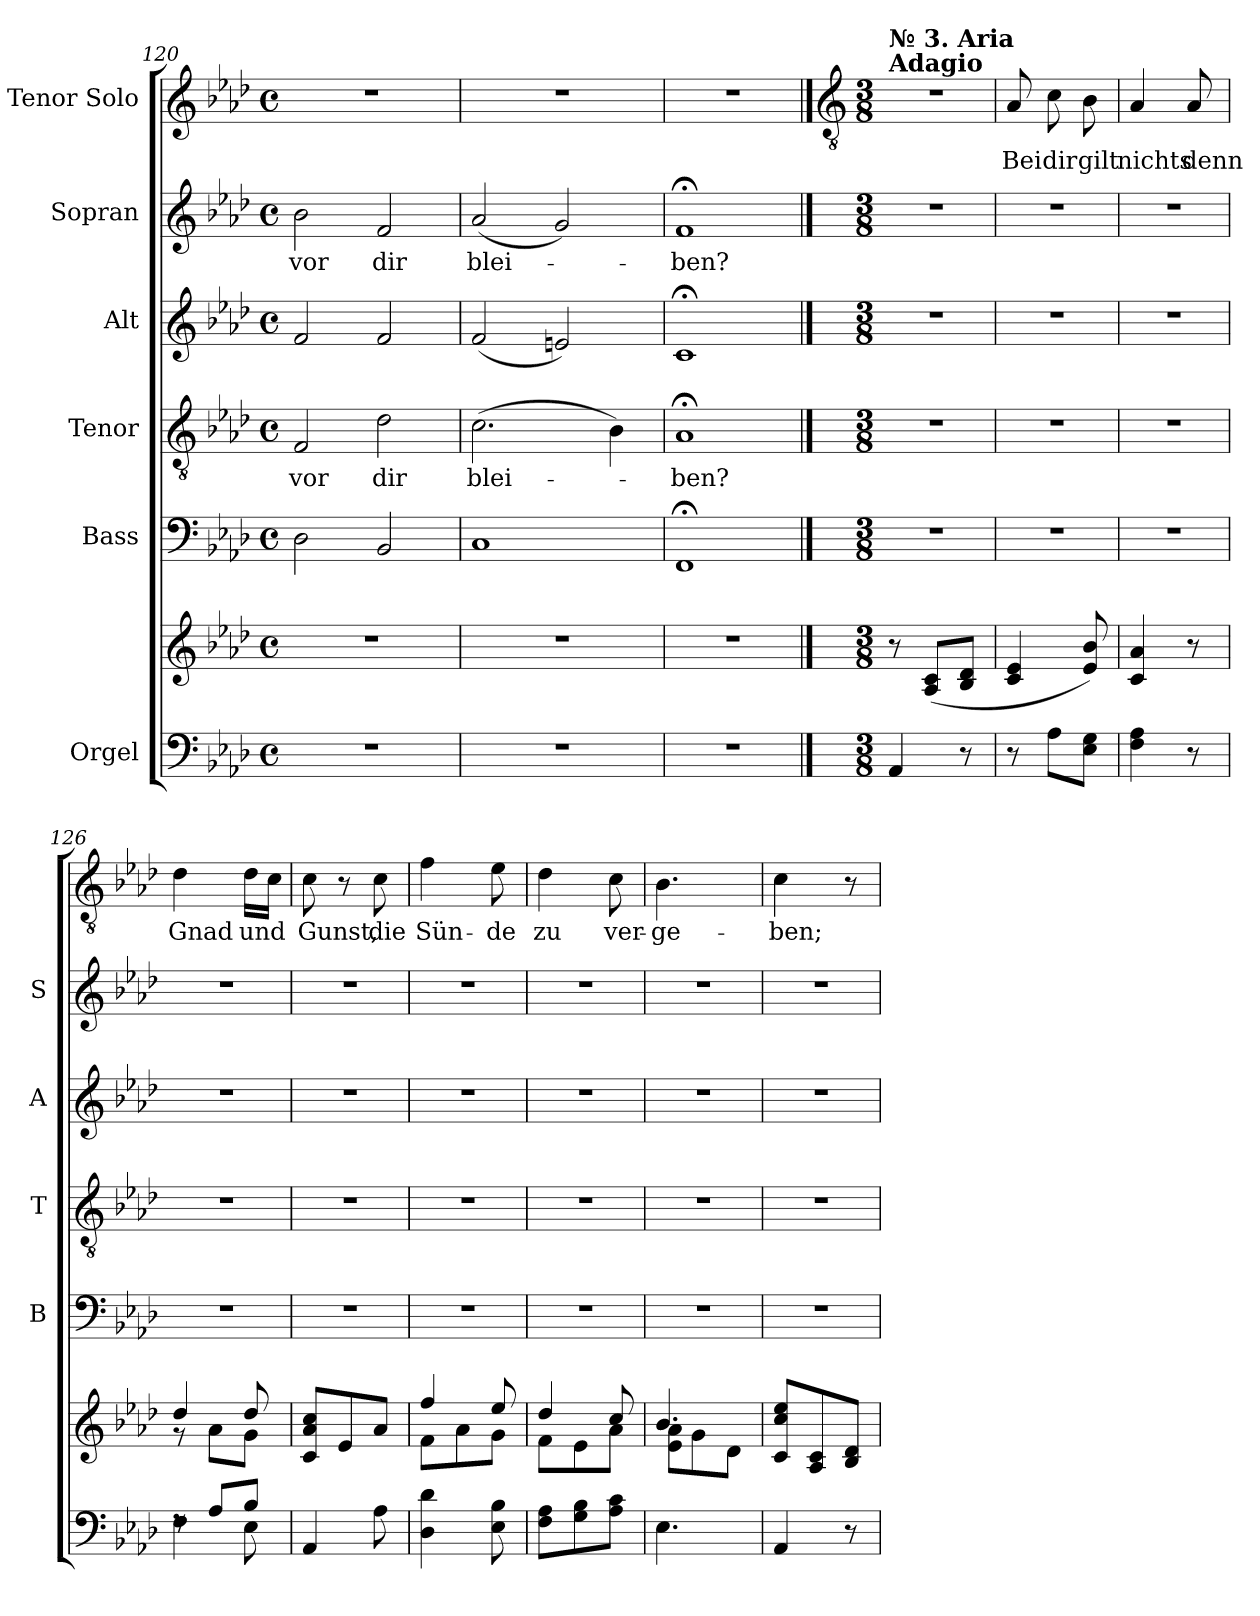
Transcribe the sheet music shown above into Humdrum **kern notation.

**kern	**kern	**kern	**kern	**text	**kern	**kern	**text	**kern	**text
*part6	*part6	*part5	*part4	*part4	*part3	*part2	*part2	*part1	*part1
*staff7	*staff6	*staff5	*staff4	*staff4	*staff3	*staff2	*staff2	*staff1	*staff1
*I"Orgel	*	*I"Bass	*I"Tenor	*	*I"Alt	*I"Sopran	*	*I"Tenor Solo	*
*	*	*I'B	*I'T	*	*I'A	*I'S	*	*	*
*clefF4	*clefG2	*clefF4	*clefGv2	*	*clefG2	*clefG2	*	*clefG2	*
*k[b-e-a-d-]	*k[b-e-a-d-]	*k[b-e-a-d-]	*k[b-e-a-d-]	*	*k[b-e-a-d-]	*k[b-e-a-d-]	*	*k[b-e-a-d-]	*
*M4/4	*M4/4	*M4/4	*M4/4	*	*M4/4	*M4/4	*	*M4/4	*
*met(c)	*met(c)	*met(c)	*met(c)	*	*met(c)	*met(c)	*	*met(c)	*
=120	=120	=120	=120	=120	=120	=120	=120	=120	=120
1r	1r	2D-\	2F/	vor	2f/	2b-\	vor	1r	.
.	.	2BB-/	2d-\	dir	2f/	2f/	dir	.	.
=121	=121	=121	=121	=121	=121	=121	=121	=121	=121
1r	1r	1C	(2.c\	blei-	(2f/	(2a-/	blei-	1r	.
.	.	.	.	.	2en/)	2g/)	.	.	.
.	.	.	4B-\)	.	.	.	.	.	.
=122	=122	=122	=122	=122	=122	=122	=122	=122	=122
1r	1r	1FF;<	1A-;<	-ben?	1c;<	1f;<	-ben?	1r	.
!!LO:PB:g=z
==123	==123	==123	==123	==123	==123	==123	==123	==123	==123
*	*	*	*	*	*	*	*	*clefGv2	*
*M3/8	*M3/8	*M3/8	*M3/8	*	*M3/8	*M3/8	*	*M3/8	*
!	!	!	!	!	!	!	!	!LO:TX:a:B:t=Adagio	!
!	!	!	!	!	!	!	!	!LO:TX:a:B:t=№ 3. Aria	!
4AA-/	8r	4.r	4.r	.	4.r	4.r	.	4.r	.
.	(8A-/ 8c/L	.	.	.	.	.	.	.	.
8r	8B-/ 8d-/J	.	.	.	.	.	.	.	.
=124	=124	=124	=124	=124	=124	=124	=124	=124	=124
8r	4c/ 4e-/	4.r	4.r	.	4.r	4.r	.	8A-/	Bei
8A-\L	.	.	.	.	.	.	.	8c\	dir
8E-\ 8G\J	8e-/ 8b-/)	.	.	.	.	.	.	8B-\	gilt
=125	=125	=125	=125	=125	=125	=125	=125	=125	=125
4F\ 4A-\	4c/ 4a-/	4.r	4.r	.	4.r	4.r	.	4A-/	nichts
8r	8r	.	.	.	.	.	.	8A-/	denn
=126	=126	=126	=126	=126	=126	=126	=126	=126	=126
*^	*^	*	*	*	*	*	*	*	*
8rF	4F\	4dd-/	8r	4.r	4.r	.	4.r	4.r	.	4d-\	Gnad
8A-/L	.	.	8a-\L	.	.	.	.	.	.	.	.
8B-/J	8E-\	8dd-/	8g\J	.	.	.	.	.	.	16d-\LL	und
.	.	.	.	.	.	.	.	.	.	16c\JJ	.
*v	*v	*	*	*	*	*	*	*	*	*	*
*	*v	*v	*	*	*	*	*	*	*	*
=127	=127	=127	=127	=127	=127	=127	=127	=127	=127
4AA-/	8c/ 8a-/ 8cc/L	4.r	4.r	.	4.r	4.r	.	8c\	Gunst,
.	8e-/	.	.	.	.	.	.	8r	.
8A-\	8a-/J	.	.	.	.	.	.	8c\	die
=128	=128	=128	=128	=128	=128	=128	=128	=128	=128
*	*^	*	*	*	*	*	*	*	*
4D-\ 4d-\	4ff/	8f\L	4.r	4.r	.	4.r	4.r	.	4f\	Sün-
.	.	8a-\	.	.	.	.	.	.	.	.
8E-\ 8B-\	8ee-/	8g\J	.	.	.	.	.	.	8e-\	-de
=129	=129	=129	=129	=129	=129	=129	=129	=129	=129	=129
8F\ 8A-\L	4dd-/	8f\L	4.r	4.r	.	4.r	4.r	.	4d-\	zu
8G\ 8B-\	.	8e-\	.	.	.	.	.	.	.	.
8A-\ 8c\J	8cc/	8a-\J	.	.	.	.	.	.	8c\	ver-
!!LO:LB:g=z
=130	=130	=130	=130	=130	=130	=130	=130	=130	=130	=130
4.E-\	4.b-/	8e-\ 8a-\L	4.r	4.r	.	4.r	4.r	.	4.B-\	-ge-
.	.	8g\	.	.	.	.	.	.	.	.
.	.	8d-\J	.	.	.	.	.	.	.	.
*	*v	*v	*	*	*	*	*	*	*	*
=131	=131	=131	=131	=131	=131	=131	=131	=131	=131
4AA-/	8c/ 8cc/ 8ee-/L	4.r	4.r	.	4.r	4.r	.	4c\	-ben;
.	8A-/ 8c/	.	.	.	.	.	.	.	.
8r	8B-/ 8d-/J	.	.	.	.	.	.	8r	.
=	=	=	=	=	=	=	=	=	=
*-	*-	*-	*-	*-	*-	*-	*-	*-	*-
